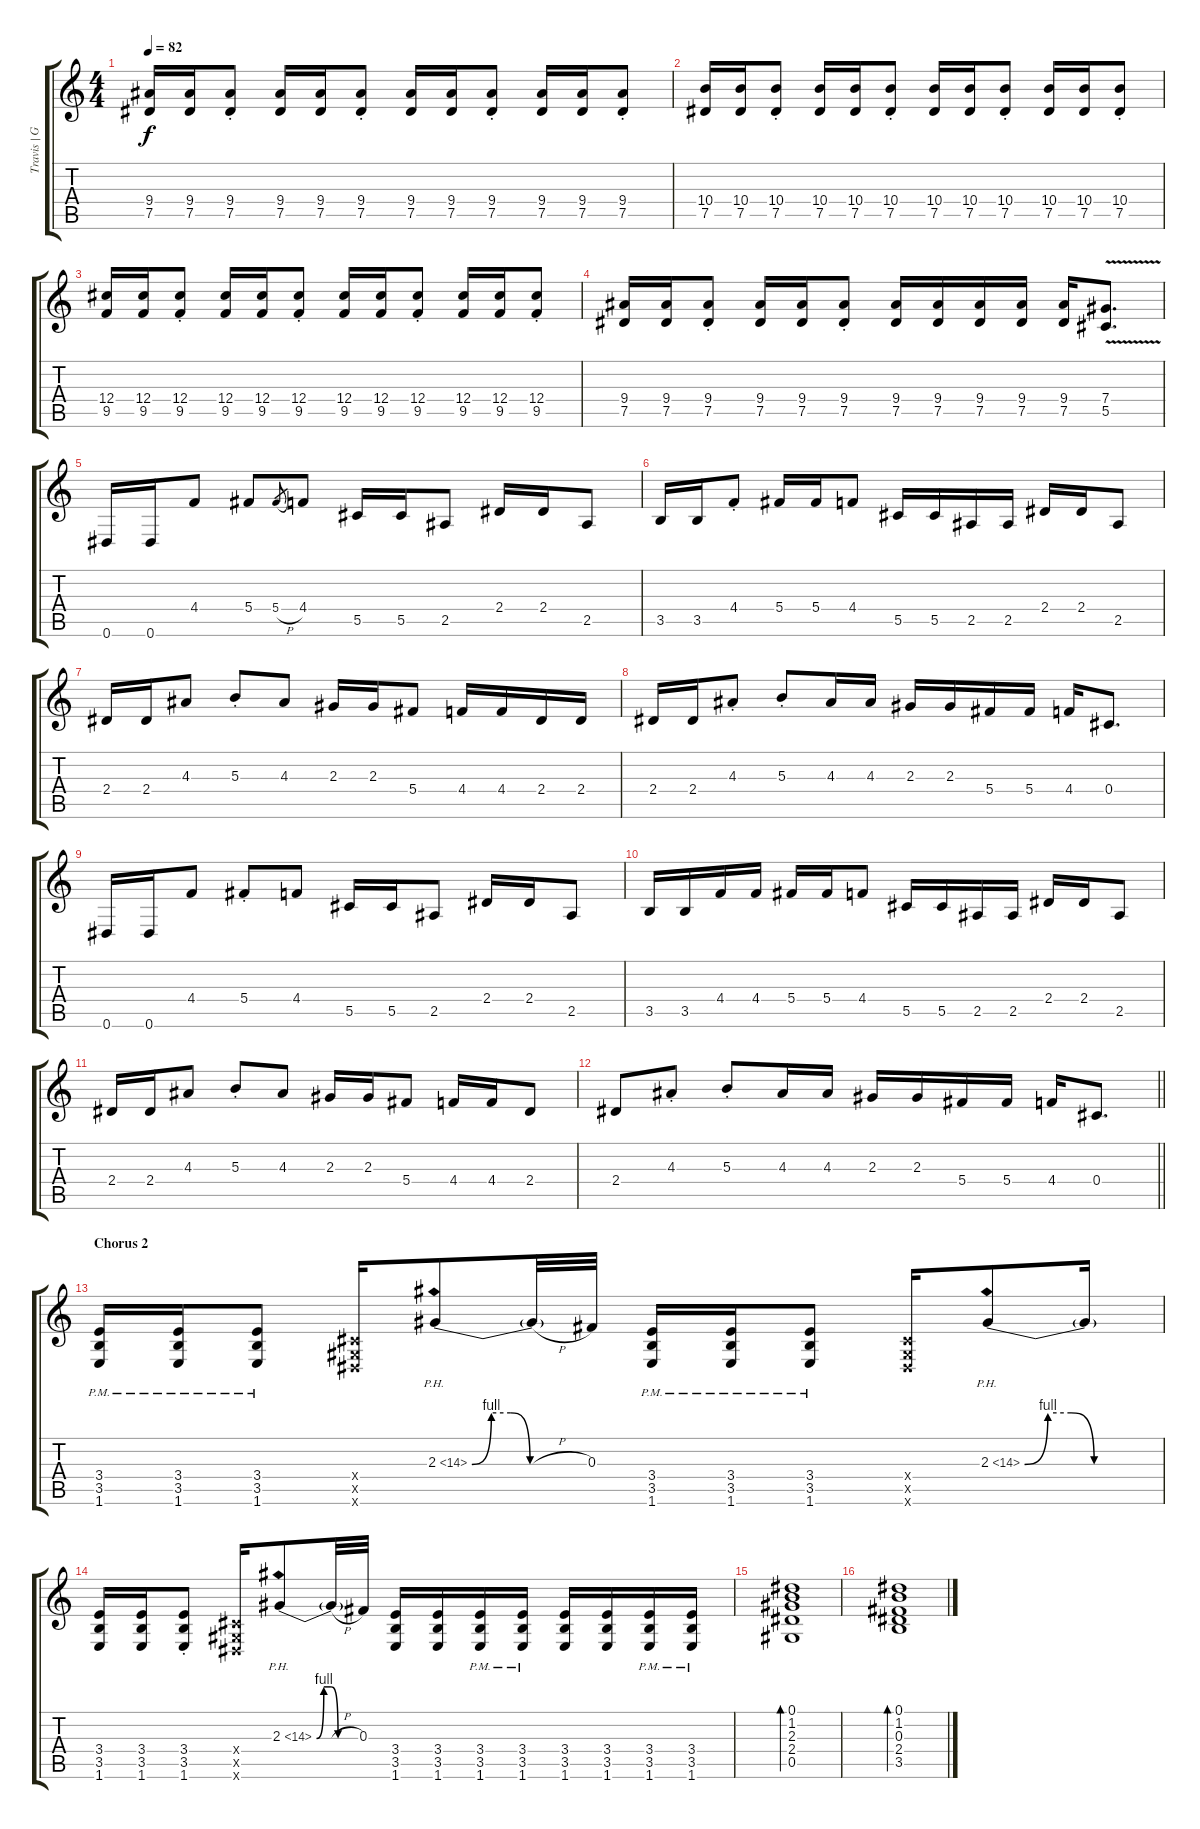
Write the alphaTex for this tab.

\track ("Travis | Gtr. 2" "Travis | G") {instrument overdrivenguitar}
\staff {score tabs}
\tuning (Eb4 Bb3 Gb3 Db3 Ab2 Eb2) {hide}
\ts (4 4)
\tempo 82
\clef g2
\ks c
(9.4 7.5).16{dy f} (9.4 7.5).16 (9.4{st} 7.5{st}).8 (9.4 7.5).16 (9.4 7.5).16 (9.4{st} 7.5{st}).8 (9.4 7.5).16 (9.4 7.5).16 (9.4{st} 7.5{st}).8 (9.4 7.5).16 (9.4 7.5).16 (9.4{st} 7.5{st}).8 |
(10.4 7.5).16 (10.4 7.5).16 (10.4{st} 7.5{st}).8 (10.4 7.5).16 (10.4 7.5).16 (10.4{st} 7.5{st}).8 (10.4 7.5).16 (10.4 7.5).16 (10.4{st} 7.5{st}).8 (10.4 7.5).16 (10.4 7.5).16 (10.4{st} 7.5{st}).8 |
(12.4 9.5).16 (12.4 9.5).16 (12.4{st} 9.5{st}).8 (12.4 9.5).16 (12.4 9.5).16 (12.4{st} 9.5{st}).8 (12.4 9.5).16 (12.4 9.5).16 (12.4{st} 9.5{st}).8 (12.4 9.5).16 (12.4 9.5).16 (12.4{st} 9.5{st}).8 |
(9.4 7.5).16 (9.4 7.5).16 (9.4{st} 7.5{st}).8 (9.4 7.5).16 (9.4 7.5).16 (9.4{st} 7.5{st}).8 (9.4 7.5).16 (9.4 7.5).16 (9.4 7.5).16 (9.4 7.5).16 (9.4 7.5).16 (7.4{v} 5.5{v}).8{d} |
0.6.16 0.6.16 4.4.8 5.4.8 5.4{h}.8{gr} 4.4.8 5.5.16 5.5.16 2.5.8 2.4.16 2.4.16 2.5.8 |
3.5.16 3.5.16 4.4{st}.8 5.4.16 5.4.16 4.4.8 5.5.16 5.5.16 2.5.16 2.5.16 2.4.16 2.4.16 2.5.8 |
2.4.16 2.4.16 4.3.8 5.3{st}.8 4.3.8 2.3.16 2.3.16 5.4.8 4.4.16 4.4.16 2.4.16 2.4.16 |
2.4.16 2.4.16 4.3{st}.8 5.3{st}.8 4.3.16 4.3.16 2.3.16 2.3.16 5.4.16 5.4.16 4.4.16 0.4.8{d} |
0.6.16 0.6.16 4.4.8 5.4{st}.8 4.4.8 5.5.16 5.5.16 2.5.8 2.4.16 2.4.16 2.5.8 |
3.5.16 3.5.16 4.4.16 4.4.16 5.4.16 5.4.16 4.4.8 5.5.16 5.5.16 2.5.16 2.5.16 2.4.16 2.4.16 2.5.8 |
2.4.16 2.4.16 4.3.8 5.3{st}.8 4.3.8 2.3.16 2.3.16 5.4.8 4.4.16 4.4.16 2.4.8 |
\barLineRight lightlight
2.4.8 4.3{st}.8 5.3{st}.8 4.3.16 4.3.16 2.3.16 2.3.16 5.4.16 5.4.16 4.4.16 0.4.8{d} |
\section ("" "Chorus 2")
(3.4{pm} 3.5{pm} 1.6{pm}).16 (3.4{pm} 3.5{pm} 1.6{pm}).16 (3.4{pm} 3.5{pm} 1.6{pm}).8 (0.4{x} 0.5{x} 0.6{x}).16 2.3{be (custom 0 0 10 4 20 4 30 0 60 0) ph 12}.8 2.3{h t}.32 0.3.32 (3.4{pm} 3.5{pm} 1.6{pm}).16 (3.4{pm} 3.5{pm} 1.6{pm}).16 (3.4{pm} 3.5{pm} 1.6{pm}).8 (0.4{x} 0.5{x} 0.6{x}).16 2.3{be (custom 0 0 10 4 20 4 30 0 60 0) ph 12}.8 2.3{t}.16 |
(3.4 3.5 1.6).16 (3.4 3.5 1.6).16 (3.4{st} 3.5{st} 1.6{st}).8 (0.4{x} 0.5{x} 0.6{x}).16 2.3{be (custom 0 0 10 4 20 4 30 0 60 0) ph 12}.8 2.3{h t}.32 0.3.32 (3.4 3.5 1.6).16 (3.4 3.5 1.6).16 (3.4{pm} 3.5{pm} 1.6{pm}).16 (3.4{pm} 3.5{pm} 1.6{pm}).16 (3.4 3.5 1.6).16 (3.4 3.5 1.6).16 (3.4{pm} 3.5{pm} 1.6{pm}).16 (3.4{pm} 3.5{pm} 1.6{pm}).16 |
(0.1 1.2 2.3 2.4 0.5).1{bd 120} |
(0.1 1.2 0.3 2.4 3.5).1{bd 120}
